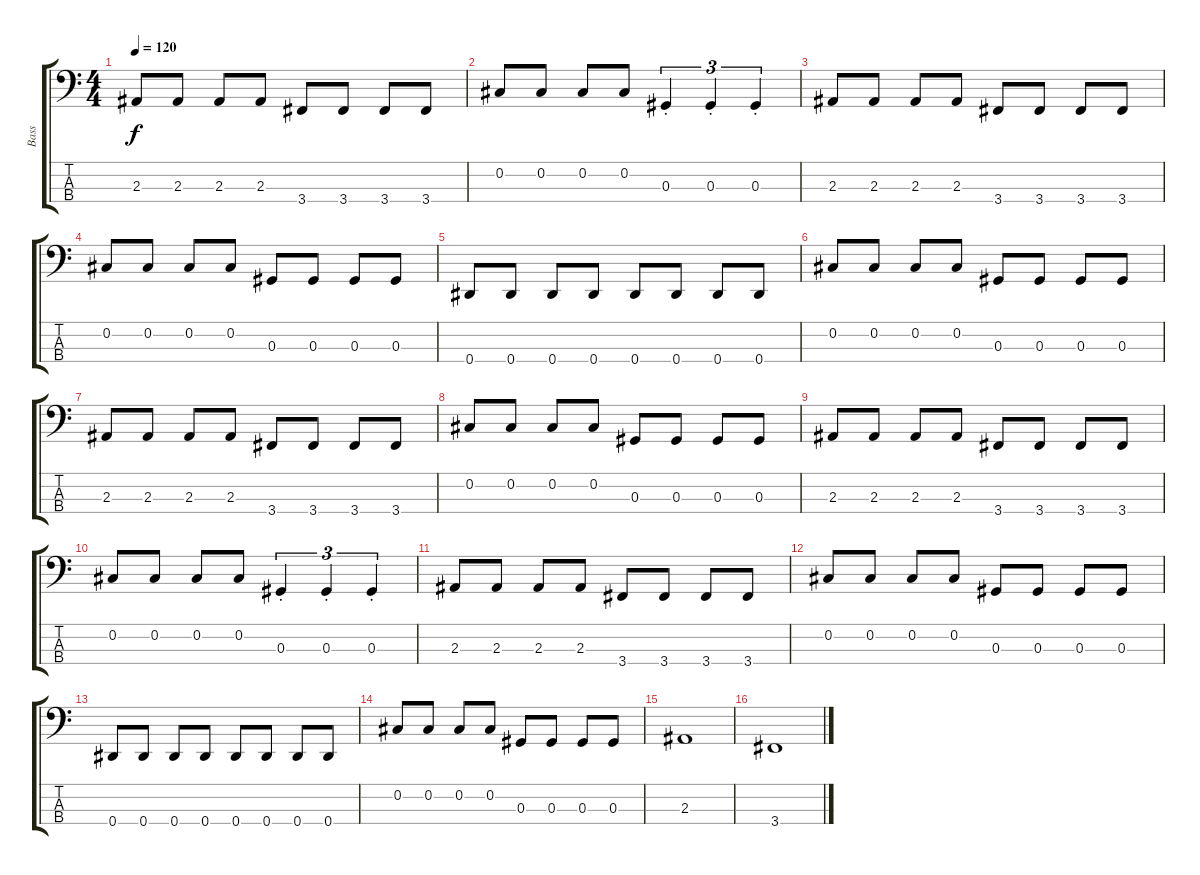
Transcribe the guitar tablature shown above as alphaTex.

\track ("Bass" "Bass") {instrument electricbassfinger}
\staff {score tabs}
\tuning (Gb2 Db2 Ab1 Eb1) {hide}
\ts (4 4)
\tempo 120
\clef f4
\ks c
2.3.8{dy f} 2.3.8 2.3.8 2.3.8 3.4.8 3.4.8 3.4.8 3.4.8 |
0.2.8 0.2.8 0.2.8 0.2.8 0.3{st}.4{tu (3 2)} 0.3{st}.4{tu (3 2)} 0.3{st}.4{tu (3 2)} |
2.3.8 2.3.8 2.3.8 2.3.8 3.4.8 3.4.8 3.4.8 3.4.8 |
0.2.8 0.2.8 0.2.8 0.2.8 0.3.8 0.3.8 0.3.8 0.3.8 |
0.4.8 0.4.8 0.4.8 0.4.8 0.4.8 0.4.8 0.4.8 0.4.8 |
0.2.8 0.2.8 0.2.8 0.2.8 0.3.8 0.3.8 0.3.8 0.3.8 |
2.3.8 2.3.8 2.3.8 2.3.8 3.4.8 3.4.8 3.4.8 3.4.8 |
0.2.8 0.2.8 0.2.8 0.2.8 0.3.8 0.3.8 0.3.8 0.3.8 |
2.3.8 2.3.8 2.3.8 2.3.8 3.4.8 3.4.8 3.4.8 3.4.8 |
0.2.8 0.2.8 0.2.8 0.2.8 0.3{st}.4{tu (3 2)} 0.3{st}.4{tu (3 2)} 0.3{st}.4{tu (3 2)} |
2.3.8 2.3.8 2.3.8 2.3.8 3.4.8 3.4.8 3.4.8 3.4.8 |
0.2.8 0.2.8 0.2.8 0.2.8 0.3.8 0.3.8 0.3.8 0.3.8 |
0.4.8 0.4.8 0.4.8 0.4.8 0.4.8 0.4.8 0.4.8 0.4.8 |
0.2.8 0.2.8 0.2.8 0.2.8 0.3.8 0.3.8 0.3.8 0.3.8 |
2.3.1 |
3.4.1
